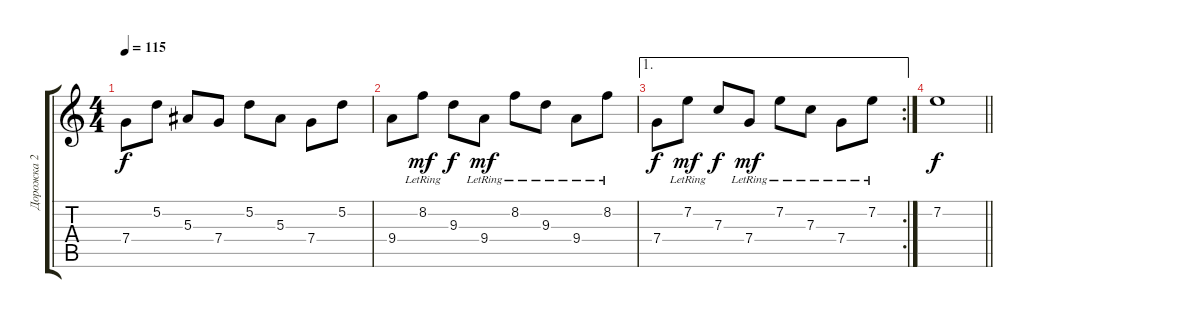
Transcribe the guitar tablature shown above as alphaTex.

\track ("Дорожка 2" "Дорожка 2") {instrument acousticguitarsteel}
\staff {score tabs}
\tuning (D4 A3 F3 C3 G2 D2) {hide}
\ts (4 4)
\tempo 115
\clef g2
\ks c
7.4.8{dy f} 5.2.8 5.3.8 7.4.8 5.2.8 5.3.8 7.4.8 5.2.8 |
9.4.8 8.2{lr}.8{dy mf} 9.3.8{dy f} 9.4{lr}.8{dy mf} 8.2{lr}.8 9.3{lr}.8 9.4{lr}.8 8.2{lr}.8 |
\ae 1
\rc 2
7.4.8{dy f} 7.2{lr}.8{dy mf} 7.3.8{dy f} 7.4{lr}.8{dy mf} 7.2{lr}.8 7.3{lr}.8 7.4{lr}.8 7.2{lr}.8 |
\barLineRight lightlight
7.2.1{dy f}
